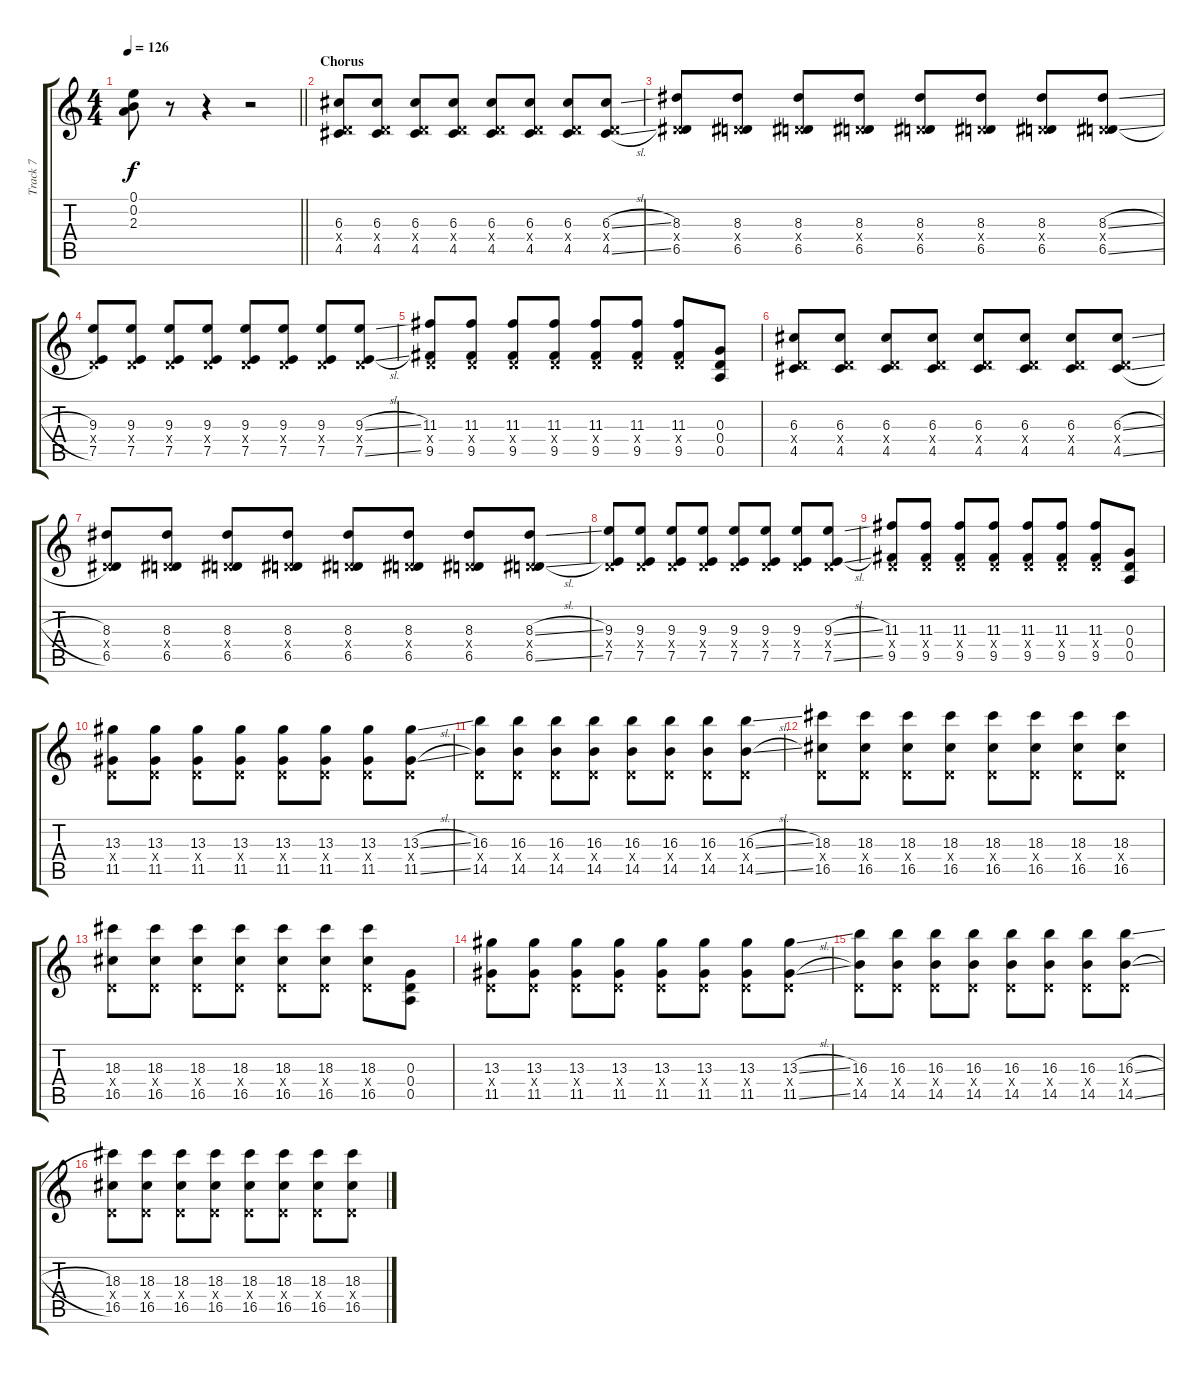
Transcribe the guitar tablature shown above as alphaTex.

\track ("Track 7" "Track 7") {instrument distortionguitar}
\staff {score tabs}
\tuning (E4 B3 G3 D3 A2 E2) {hide}
\ts (4 4)
\tempo 126
\clef g2
\barLineRight lightlight
\ks c
(0.1 0.2 2.3).8{dy f} r.8 r.4 r.2 |
\section ("" "Chorus")
(6.3 0.4{x} 4.5).8{volume 16} (6.3 0.4{x} 4.5).8 (6.3 0.4{x} 4.5).8 (6.3 0.4{x} 4.5).8 (6.3 0.4{x} 4.5).8 (6.3 0.4{x} 4.5).8 (6.3 0.4{x} 4.5).8 (6.3{sl} 0.4{x} 4.5{sl}).8 |
(8.3 0.4{x} 6.5).8 (8.3 0.4{x} 6.5).8 (8.3 0.4{x} 6.5).8 (8.3 0.4{x} 6.5).8 (8.3 0.4{x} 6.5).8 (8.3 0.4{x} 6.5).8 (8.3 0.4{x} 6.5).8 (8.3{sl} 0.4{x} 6.5{sl}).8 |
(9.3 0.4{x} 7.5).8 (9.3 0.4{x} 7.5).8 (9.3 0.4{x} 7.5).8 (9.3 0.4{x} 7.5).8 (9.3 0.4{x} 7.5).8 (9.3 0.4{x} 7.5).8 (9.3 0.4{x} 7.5).8 (9.3{sl} 0.4{x} 7.5{sl}).8 |
(11.3 0.4{x} 9.5).8 (11.3 0.4{x} 9.5).8 (11.3 0.4{x} 9.5).8 (11.3 0.4{x} 9.5).8 (11.3 0.4{x} 9.5).8 (11.3 0.4{x} 9.5).8 (11.3 0.4{x} 9.5).8 (0.3 0.4 0.5).8 |
(6.3 0.4{x} 4.5).8 (6.3 0.4{x} 4.5).8 (6.3 0.4{x} 4.5).8 (6.3 0.4{x} 4.5).8 (6.3 0.4{x} 4.5).8 (6.3 0.4{x} 4.5).8 (6.3 0.4{x} 4.5).8 (6.3{sl} 0.4{x} 4.5{sl}).8 |
(8.3 0.4{x} 6.5).8 (8.3 0.4{x} 6.5).8 (8.3 0.4{x} 6.5).8 (8.3 0.4{x} 6.5).8 (8.3 0.4{x} 6.5).8 (8.3 0.4{x} 6.5).8 (8.3 0.4{x} 6.5).8 (8.3{sl} 0.4{x} 6.5{sl}).8 |
(9.3 0.4{x} 7.5).8 (9.3 0.4{x} 7.5).8 (9.3 0.4{x} 7.5).8 (9.3 0.4{x} 7.5).8 (9.3 0.4{x} 7.5).8 (9.3 0.4{x} 7.5).8 (9.3 0.4{x} 7.5).8 (9.3{sl} 0.4{x} 7.5{sl}).8 |
(11.3 0.4{x} 9.5).8 (11.3 0.4{x} 9.5).8 (11.3 0.4{x} 9.5).8 (11.3 0.4{x} 9.5).8 (11.3 0.4{x} 9.5).8 (11.3 0.4{x} 9.5).8 (11.3 0.4{x} 9.5).8 (0.3 0.4 0.5).8 |
(13.3 0.4{x} 11.5).8 (13.3 0.4{x} 11.5).8 (13.3 0.4{x} 11.5).8 (13.3 0.4{x} 11.5).8 (13.3 0.4{x} 11.5).8 (13.3 0.4{x} 11.5).8 (13.3 0.4{x} 11.5).8 (13.3{sl} 0.4{x} 11.5{sl}).8 |
(16.3 0.4{x} 14.5).8 (16.3 0.4{x} 14.5).8 (16.3 0.4{x} 14.5).8 (16.3 0.4{x} 14.5).8 (16.3 0.4{x} 14.5).8 (16.3 0.4{x} 14.5).8 (16.3 0.4{x} 14.5).8 (16.3{sl} 0.4{x} 14.5{sl}).8 |
(18.3 0.4{x} 16.5).8 (18.3 0.4{x} 16.5).8 (18.3 0.4{x} 16.5).8 (18.3 0.4{x} 16.5).8 (18.3 0.4{x} 16.5).8 (18.3 0.4{x} 16.5).8 (18.3 0.4{x} 16.5).8 (18.3 0.4{x} 16.5).8 |
(18.3 0.4{x} 16.5).8 (18.3 0.4{x} 16.5).8 (18.3 0.4{x} 16.5).8 (18.3 0.4{x} 16.5).8 (18.3 0.4{x} 16.5).8 (18.3 0.4{x} 16.5).8 (18.3 0.4{x} 16.5).8 (0.3 0.4 0.5).8 |
(13.3 0.4{x} 11.5).8 (13.3 0.4{x} 11.5).8 (13.3 0.4{x} 11.5).8 (13.3 0.4{x} 11.5).8 (13.3 0.4{x} 11.5).8 (13.3 0.4{x} 11.5).8 (13.3 0.4{x} 11.5).8 (13.3{sl} 0.4{x} 11.5{sl}).8 |
(16.3 0.4{x} 14.5).8 (16.3 0.4{x} 14.5).8 (16.3 0.4{x} 14.5).8 (16.3 0.4{x} 14.5).8 (16.3 0.4{x} 14.5).8 (16.3 0.4{x} 14.5).8 (16.3 0.4{x} 14.5).8 (16.3{sl} 0.4{x} 14.5{sl}).8 |
(18.3 0.4{x} 16.5).8 (18.3 0.4{x} 16.5).8 (18.3 0.4{x} 16.5).8 (18.3 0.4{x} 16.5).8 (18.3 0.4{x} 16.5).8 (18.3 0.4{x} 16.5).8 (18.3 0.4{x} 16.5).8 (18.3 0.4{x} 16.5).8
